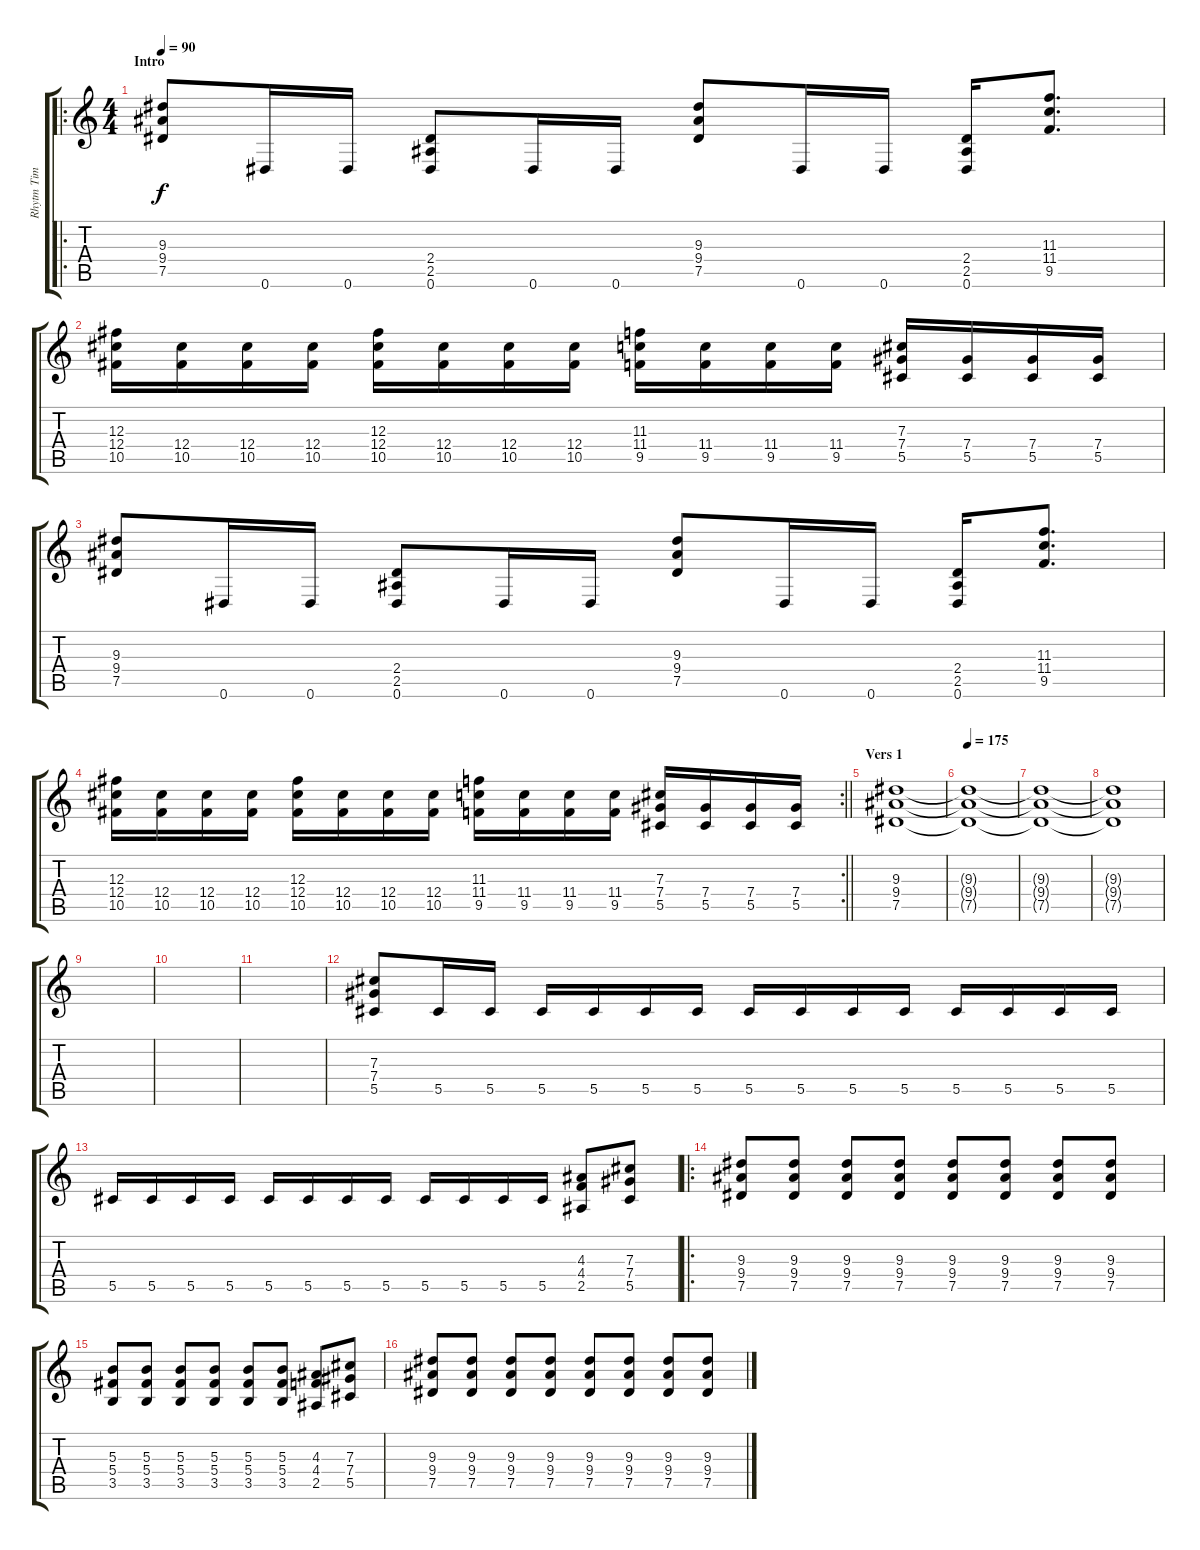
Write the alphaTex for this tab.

\track ("Rhytm Tim" "Rhytm Tim") {instrument distortionguitar}
\staff {score tabs}
\tuning (Eb4 Bb3 Gb3 Db3 Ab2 Eb2) {hide}
\ro
\ts (4 4)
\section ("" "Intro")
\tempo 90
\clef g2
\ks c
(9.3 9.4 7.5).8{dy f instrument distortionguitar} 0.6.16 0.6.16 (2.4 2.5 0.6).8 0.6.16 0.6.16 (9.3 9.4 7.5).8 0.6.16 0.6.16 (2.4 2.5 0.6).16 (11.3 11.4 9.5).8{d} |
(12.3 12.4 10.5).16 (12.4 10.5).16 (12.4 10.5).16 (12.4 10.5).16 (12.3 12.4 10.5).16 (12.4 10.5).16 (12.4 10.5).16 (12.4 10.5).16 (11.3 11.4 9.5).16 (11.4 9.5).16 (11.4 9.5).16 (11.4 9.5).16 (7.3 7.4 5.5).16 (7.4 5.5).16 (7.4 5.5).16 (7.4 5.5).16 |
(9.3 9.4 7.5).8 0.6.16 0.6.16 (2.4 2.5 0.6).8 0.6.16 0.6.16 (9.3 9.4 7.5).8 0.6.16 0.6.16 (2.4 2.5 0.6).16 (11.3 11.4 9.5).8{d} |
\rc 2
\barLineRight lightlight
(12.3 12.4 10.5).16 (12.4 10.5).16 (12.4 10.5).16 (12.4 10.5).16 (12.3 12.4 10.5).16 (12.4 10.5).16 (12.4 10.5).16 (12.4 10.5).16 (11.3 11.4 9.5).16 (11.4 9.5).16 (11.4 9.5).16 (11.4 9.5).16 (7.3 7.4 5.5).16 (7.4 5.5).16 (7.4 5.5).16 (7.4 5.5).16 |
\section ("" "Vers 1")
(9.3 9.4 7.5).1{volume 0} |
\tempo 175
(9.3{t} 9.4{t} 7.5{t}).1 |
(9.3{t} 9.4{t} 7.5{t}).1 |
(9.3{t} 9.4{t} 7.5{t}).1 |
|
|
|
(7.3 7.4 5.5).8{instrument overdrivenguitar} 5.5.16 5.5.16 5.5.16 5.5.16 5.5.16 5.5.16 5.5.16 5.5.16 5.5.16 5.5.16 5.5.16 5.5.16 5.5.16 5.5.16 |
5.5.16 5.5.16 5.5.16 5.5.16 5.5.16 5.5.16 5.5.16 5.5.16 5.5.16 5.5.16 5.5.16 5.5.16 (4.3 4.4 2.5).8 (7.3 7.4 5.5).8 |
\ro
(9.3 9.4 7.5).8 (9.3 9.4 7.5).8 (9.3 9.4 7.5).8 (9.3 9.4 7.5).8 (9.3 9.4 7.5).8 (9.3 9.4 7.5).8 (9.3 9.4 7.5).8 (9.3 9.4 7.5).8 |
(5.3 5.4 3.5).8 (5.3 5.4 3.5).8 (5.3 5.4 3.5).8 (5.3 5.4 3.5).8 (5.3 5.4 3.5).8 (5.3 5.4 3.5).8 (4.3 4.4 2.5).8 (7.3 7.4 5.5).8 |
(9.3 9.4 7.5).8 (9.3 9.4 7.5).8 (9.3 9.4 7.5).8 (9.3 9.4 7.5).8 (9.3 9.4 7.5).8 (9.3 9.4 7.5).8 (9.3 9.4 7.5).8 (9.3 9.4 7.5).8
